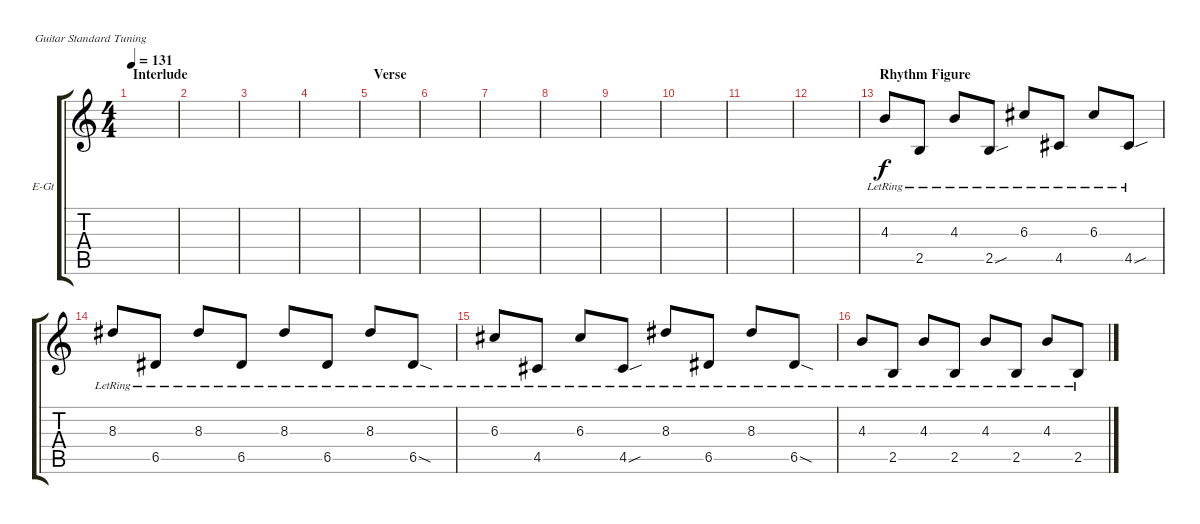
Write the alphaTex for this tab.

\defaultSystemsLayout 4
\bracketExtendMode groupsimilarinstruments
\firstSystemTrackNameOrientation horizontal
\otherSystemsTrackNameOrientation horizontal
\track ("Guitar 4 (Slight Dist)" "E-Gt") {instrument distortionguitar}
\staff {score tabs}
\tuning (E4 B3 G3 D3 A2 E2)
\ts (4 4)
\section ("" "Interlude")
\tempo 131
\clef g2
\ks c
|
|
|
|
\section ("" "Verse")
|
|
|
|
|
|
|
|
\section ("" "Rhythm Figure")
4.3{lr}.8 2.5{lr}.8 4.3{lr}.8 2.5{sou lr}.8 6.3{lr}.8 4.5{lr}.8 6.3{lr}.8 4.5{sou lr}.8 |
8.3{lr}.8 6.5{lr}.8 8.3{lr}.8 6.5{lr}.8 8.3{lr}.8 6.5{lr}.8 8.3{lr}.8 6.5{sod lr}.8 |
6.3{lr}.8 4.5{lr}.8 6.3{lr}.8 4.5{sou lr}.8 8.3{lr}.8 6.5{lr}.8 8.3{lr}.8 6.5{sod lr}.8 |
4.3{lr}.8 2.5{lr}.8 4.3{lr}.8 2.5{lr}.8 4.3{lr}.8 2.5{lr}.8 4.3{lr}.8 2.5{lr}.8
